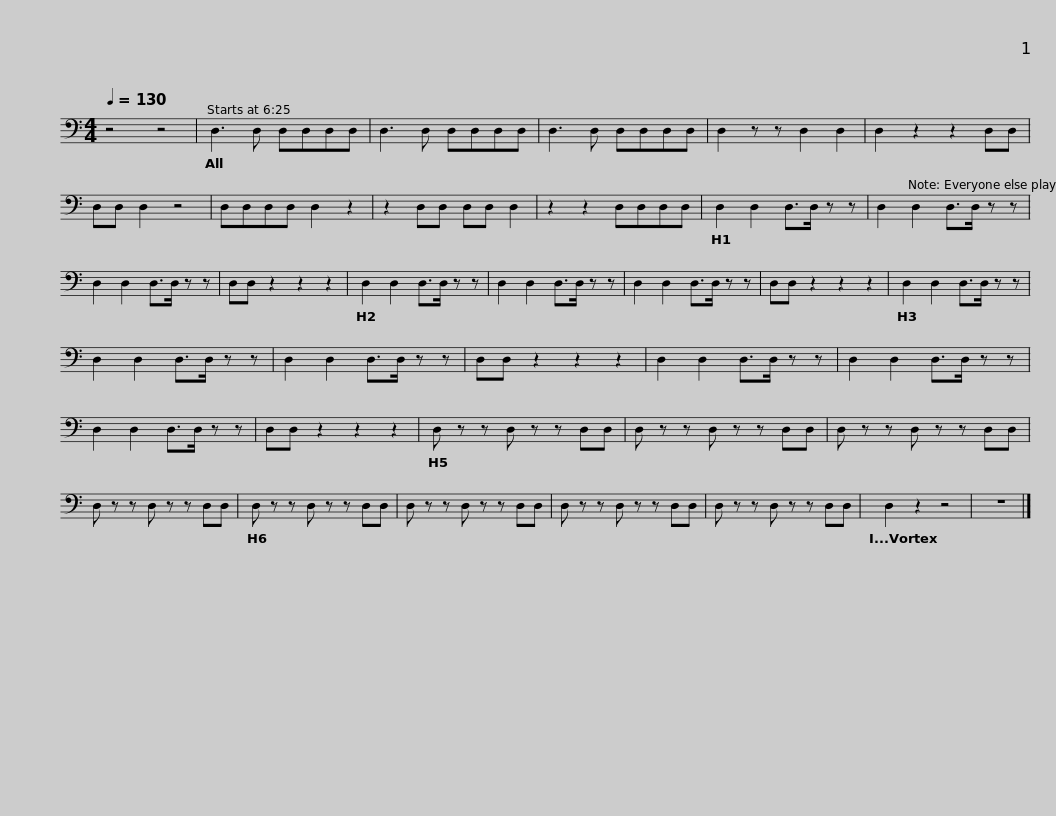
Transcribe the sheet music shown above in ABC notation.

X:1
L:1/8
Q:1/4=130
M:4/4
I:linebreak $
K:C
V:1 bass
V:1
 z4 z4 | D,3 D, D,D,D,D, | D,3 D, D,D,D,D, | D,3 D, D,D,D,D, |$ D,2 z z D,2 D,2 | %5
 D,2 z2 z2 D,D, | D,D, D,2 z4 | D,D,D,D, D,2 z2 | z2 D,D, D,D, D,2 | z2 z2 D,D,D,D, |$ %10
 D,2 D,2 D,>D, z z | D,2 D,2 D,>D, z z | D,2 D,2 D,>D, z z | D,D, z2 z2 z2 |$ D,2 D,2 D,>D, z z | %15
 D,2 D,2 D,>D, z z | D,2 D,2 D,>D, z z | D,D, z2 z2 z2 |$ D,2 D,2 D,>D, z z | D,2 D,2 D,>D, z z | %20
 D,2 D,2 D,>D, z z | D,D, z2 z2 z2 |$ D,2 D,2 D,>D, z z | D,2 D,2 D,>D, z z | D,2 D,2 D,>D, z z | %25
 D,D, z2 z2 z2 |$ D, z z D, z z D,D, | D, z z D, z z D,D, | D, z z D, z z D,D, | D, z z D, z z D,D, |$ %30
 D, z z D, z z D,D, | D, z z D, z z D,D, | D, z z D, z z D,D, | D, z z D, z z D,D, |$ D,2 z2 z4 | %35
 z8 |] %36
